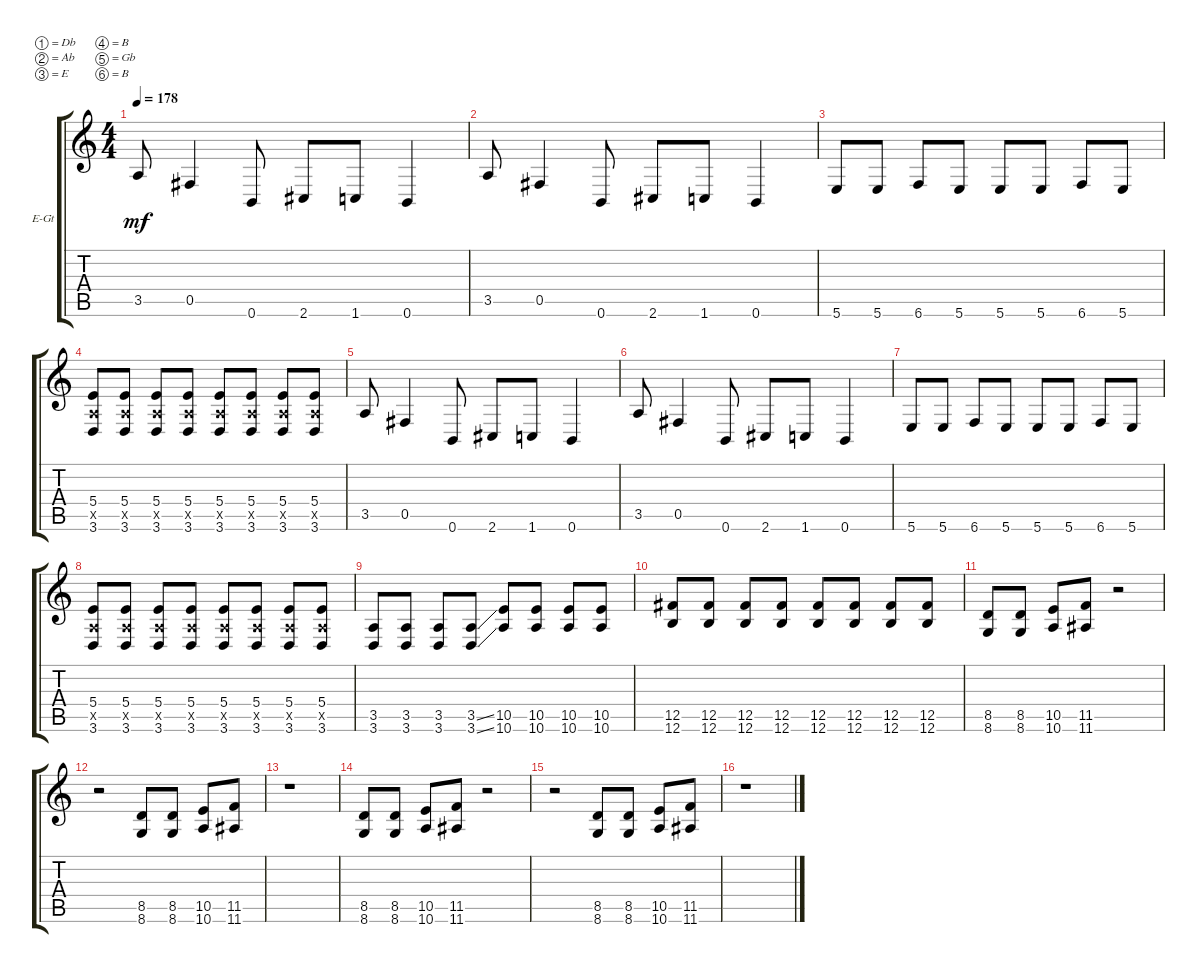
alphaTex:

\defaultSystemsLayout 4
\bracketExtendMode groupsimilarinstruments
\firstSystemTrackNameOrientation horizontal
\otherSystemsTrackNameOrientation horizontal
\track ("Electric Guitar" "E-Gt") {instrument distortionguitar}
\staff {score tabs}
\tuning (Db4 Ab3 E3 B2 Gb2 B1)
\ts (4 4)
\tempo 178
\clef g2
\ks c
3.5.8{dy mf} 0.5.4 0.6.8 2.6.8 1.6.8 0.6.4 |
3.5.8 0.5.4 0.6.8 2.6.8 1.6.8 0.6.4 |
5.6.8 5.6.8 6.6.8 5.6.8 5.6.8 5.6.8 6.6.8 5.6.8 |
(3.6 3.5{x} 5.4).8 (3.6 3.5{x} 5.4).8 (3.6 3.5{x} 5.4).8 (3.6 3.5{x} 5.4).8 (3.6 3.5{x} 5.4).8 (3.6 3.5{x} 5.4).8 (3.6 3.5{x} 5.4).8 (3.6 3.5{x} 5.4).8 |
3.5.8 0.5.4 0.6.8 2.6.8 1.6.8 0.6.4 |
3.5.8 0.5.4 0.6.8 2.6.8 1.6.8 0.6.4 |
5.6.8 5.6.8 6.6.8 5.6.8 5.6.8 5.6.8 6.6.8 5.6.8 |
(3.6 3.5{x} 5.4).8 (3.6 3.5{x} 5.4).8 (3.6 3.5{x} 5.4).8 (3.6 3.5{x} 5.4).8 (3.6 3.5{x} 5.4).8 (3.6 3.5{x} 5.4).8 (3.6 3.5{x} 5.4).8 (3.6 3.5{x} 5.4).8 |
(3.6 3.5).8 (3.5 3.6).8 (3.6 3.5).8 (3.5{ss} 3.6{ss}).8 (10.6 10.5).8 (10.5 10.6).8 (10.6 10.5).8 (10.6 10.5).8 |
(12.6 12.5).8 (12.6 12.5).8 (12.5 12.6).8 (12.5 12.6).8 (12.5 12.6).8 (12.6 12.5).8 (12.5 12.6).8 (12.6 12.5).8 |
(8.6 8.5).8 (8.6 8.5).8 (10.5 10.6).8 (11.6 11.5).8 r.2 |
r.2 (8.6 8.5).8 (8.6 8.5).8 (10.5 10.6).8 (11.6 11.5).8 |
r.1 |
(8.6 8.5).8 (8.6 8.5).8 (10.5 10.6).8 (11.6 11.5).8 r.2 |
r.2 (8.6 8.5).8 (8.6 8.5).8 (10.5 10.6).8 (11.6 11.5).8 |
r.1
